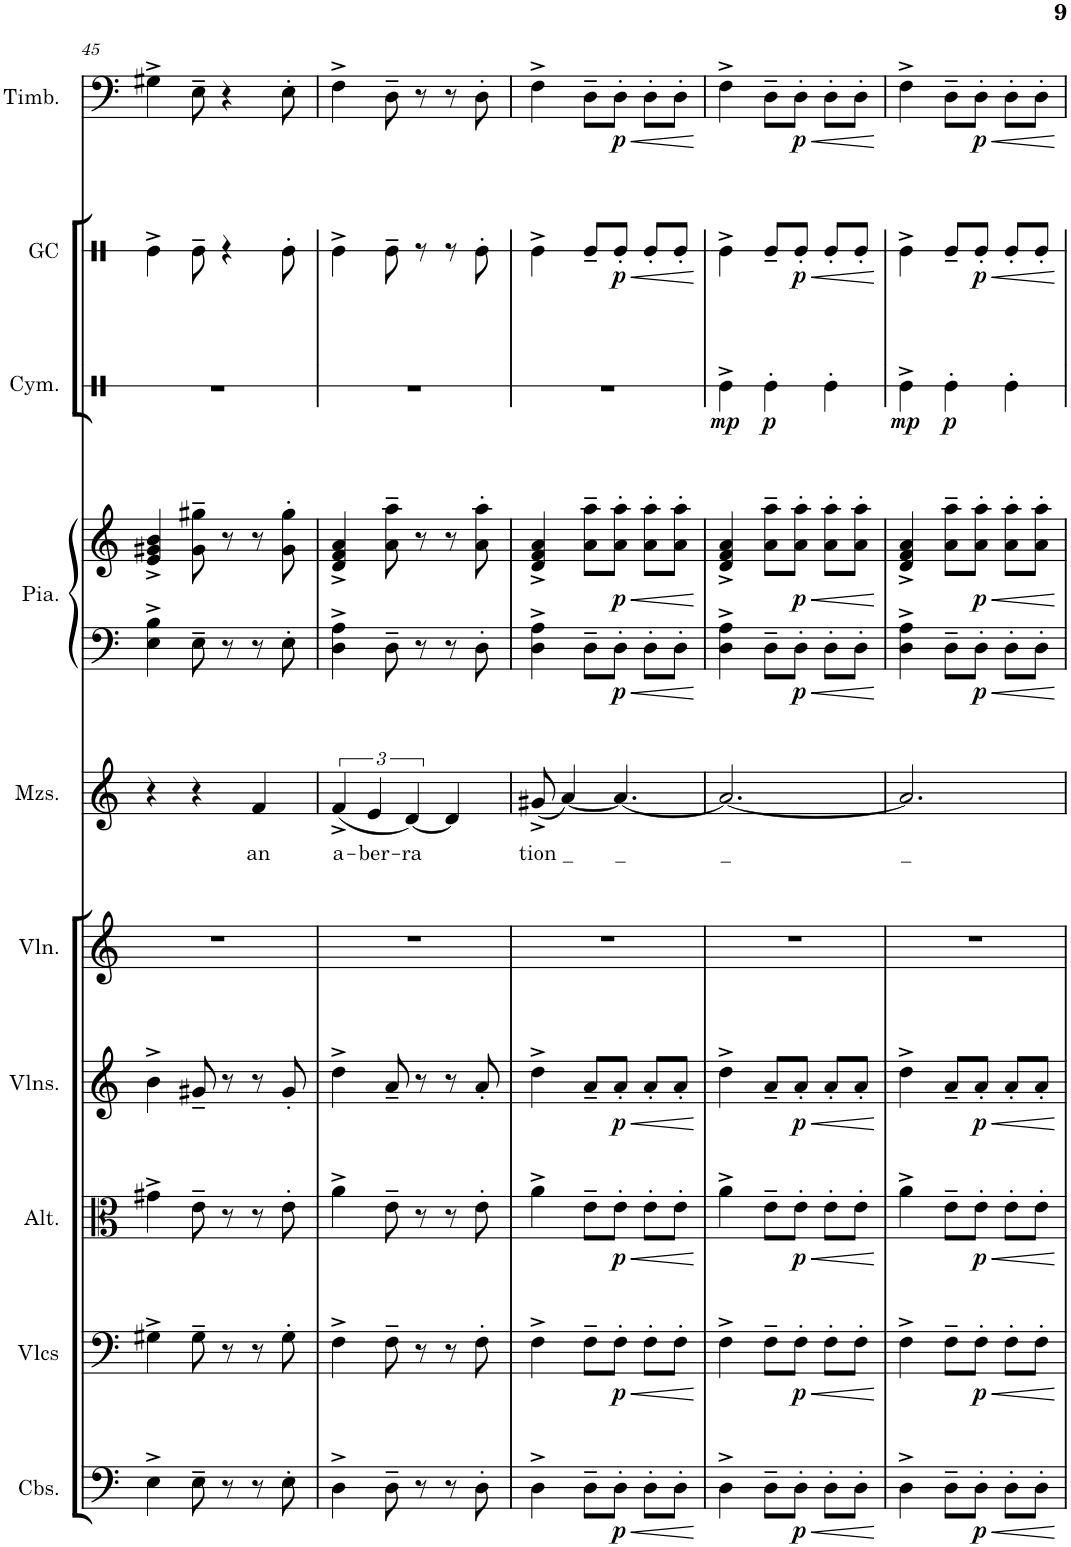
**kern	**dynam	**kern	**dynam	**kern	**dynam	**kern	**dynam	**kern	**kern	**text	**kern	**kern	**dynam	**kern	**dynam	**kern	**dynam	**kern	**dynam
*part10	*part10	*part9	*part9	*part8	*part8	*part7	*part7	*part6	*part5	*part5	*part4	*part4	*part4	*part3	*part3	*part2	*part2	*part1	*part1
*staff11	*staff11	*staff10	*staff10	*staff9	*staff9	*staff8	*staff8	*staff7	*staff6	*staff6	*staff5	*staff4	*staff4/5	*staff3	*staff3	*staff2	*staff2	*staff1	*staff1
*I"Contrebasses	*	*I"Violoncelles	*	*I"Altos	*	*I"Violons	*	*I"Violon	*I"Mezzo-soprano	*	*I"Piano	*	*	*I"Cymbales	*	*I"Grosse caisse	*	*I"Timbales	*
*I'Cbs.	*	*I'Vlcs	*	*I'Alt.	*	*I'Vlns.	*	*I'Vln.	*I'Mzs.	*	*I'Pia.	*	*	*I'Cym.	*	*I'GC	*	*I'Timb.	*
!!LO:PB:g=z
*clefF4	*	*clefF4	*	*clefC3	*	*clefG2	*	*clefG2	*clefG2	*	*clefF4	*clefG2	*	*clefX	*	*clefX	*	*clefF4	*
*Trd7c12	*	*	*	*	*	*	*	*	*	*	*	*	*	*	*	*	*	*	*
*k[]	*	*k[]	*	*k[]	*	*k[]	*	*k[]	*k[]	*	*k[]	*k[]	*	*k[]	*	*k[]	*	*k[]	*
*M3/4	*	*M3/4	*	*M3/4	*	*M3/4	*	*M3/4	*M3/4	*	*M3/4	*M3/4	*	*M3/4	*	*M3/4	*	*M3/4	*
=45	=45	=45	=45	=45	=45	=45	=45	=45	=45	=45	=45	=45	=45	=45	=45	=45	=45	=45	=45
4E^\	.	4G#X^\	.	4g#X^\	.	4b^\	.	2.r	4r	.	4E\^ 4B\^	4e/^ 4g#X/^ 4b/^	.	2.r	.	4Re^\	.	4G#X^\	.
8E~\	.	8G#~\	.	8e~\	.	8g#X~/	.	.	4r	.	8E~\	8g#\~ 8gg#X\~	.	.	.	8Re~\	.	8E~\	.
8r	.	8r	.	8r	.	8r	.	.	.	.	8r	8r	.	.	.	4r	.	4r	.
!	!	!	!	!	!	!	!	!	!	!LO:LY:b	!	!	!	!	!	!	!	!	!
8r	.	8r	.	8r	.	8r	.	.	4f/	an	8r	8r	.	.	.	.	.	.	.
8E'\	.	8G#'\	.	8e'\	.	8g#'/	.	.	.	.	8E'\	8g#\' 8gg#\'	.	.	.	8Re'\	.	8E'\	.
=46	=46	=46	=46	=46	=46	=46	=46	=46	=46	=46	=46	=46	=46	=46	=46	=46	=46	=46	=46
!	!	!	!	!	!	!	!	!	!	!LO:LY:b	!	!	!	!	!	!	!	!	!
4D^\	.	4F^\	.	4a^\	.	4dd^\	.	2.r	(6f^/	a-	4D\^ 4A\^	4d/^ 4f/^ 4a/^	.	2.r	.	4Re^\	.	4F^\	.
!	!	!	!	!	!	!	!	!	!	!LO:LY:b	!	!	!	!	!	!	!	!	!
.	.	.	.	.	.	.	.	.	6e/	-ber-	.	.	.	.	.	.	.	.	.
8D~\	.	8F~\	.	8e~\	.	8a~/	.	.	.	.	8D~\	8a\~ 8aa\~	.	.	.	8Re~\	.	8D~\	.
!	!	!	!	!	!	!	!	!	!	!LO:LY:b	!	!	!	!	!	!	!	!	!
.	.	.	.	.	.	.	.	.	[6d/)	-ra	.	.	.	.	.	.	.	.	.
8r	.	8r	.	8r	.	8r	.	.	.	.	8r	8r	.	.	.	8r	.	8r	.
8r	.	8r	.	8r	.	8r	.	.	4d/]	.	8r	8r	.	.	.	8r	.	8r	.
8D'\	.	8F'\	.	8e'\	.	8a'/	.	.	.	.	8D'\	8a\' 8aa\'	.	.	.	8Re'\	.	8D'\	.
=47	=47	=47	=47	=47	=47	=47	=47	=47	=47	=47	=47	=47	=47	=47	=47	=47	=47	=47	=47
!	!	!	!	!	!	!	!	!	!	!LO:LY:b	!	!	!	!	!	!	!	!	!
4D^\	.	4F^\	.	4a^\	.	4dd^\	.	2.r	(8g#X^/	-tion	4D\^ 4A\^	4d/^ 4f/^ 4a/^	.	2.r	.	4Re^\	.	4F^\	.
!	!	!	!	!	!	!	!	!	!	!LO:LY:b	!	!	!	!	!	!	!	!	!
.	.	.	.	.	.	.	.	.	[4a/)	_	.	.	.	.	.	.	.	.	.
8D~\L	.	8F~\L	.	8e~\L	.	8a~/L	.	.	.	.	8D~\L	8a\~ 8aa\~L	.	.	.	8Re~/L	.	8D~\L	.
!	!LO:HP:b	!	!LO:HP:b	!	!LO:HP:b	!	!LO:HP:b	!	!	!LO:LY:b	!	!	!LO:HP:b	!	!	!	!LO:HP:b	!	!LO:HP:b
!	!LO:DY:n=1:b	!	!LO:DY:n=1:b	!	!LO:DY:n=1:b	!	!LO:DY:n=1:b	!	!	!	!	!	!LO:DY:n=1:b=2	!	!	!	!	!	!
!	!	!	!	!	!	!	!	!	!	!	!	!	!LO:DY:n=2:b	!	!	!	!LO:DY:n=1:b	!	!LO:DY:n=1:b
8D'\J	< p	8F'\J	< p	8e'\J	< p	8a'/J	< p	.	4.a/_	_	8D'\J	8a\' 8aa\'J	< p p	.	.	8Re'/J	< p	8D'\J	< p
8D'\L	.	8F'\L	.	8e'\L	.	8a'/L	.	.	.	.	8D'\L	8a\' 8aa\'L	.	.	.	8Re'/L	.	8D'\L	.
8D'\J	.	8F'\J	.	8e'\J	.	8a'/J	.	.	.	.	8D'\J	8a\' 8aa\'J	.	.	.	8Re'/J	.	8D'\J	.
.	[	.	[	.	[	.	[	.	.	.	.	.	[	.	.	.	[	.	[
=48	=48	=48	=48	=48	=48	=48	=48	=48	=48	=48	=48	=48	=48	=48	=48	=48	=48	=48	=48
!	!	!	!	!	!	!	!	!	!	!LO:LY:b	!	!	!	!	!LO:DY:b	!	!	!	!
4D^\	.	4F^\	.	4a^\	.	4dd^\	.	2.r	2.a/_	_	4D\^ 4A\^	4d/^ 4f/^ 4a/^	.	4Re^\	mp	4Re^\	.	4F^\	.
!	!	!	!	!	!	!	!	!	!	!	!	!	!	!	!LO:DY:b	!	!	!	!
8D~\L	.	8F~\L	.	8e~\L	.	8a~/L	.	.	.	.	8D~\L	8a\~ 8aa\~L	.	4Re'\	p	8Re~/L	.	8D~\L	.
!	!LO:HP:b	!	!LO:HP:b	!	!LO:HP:b	!	!LO:HP:b	!	!	!	!	!	!LO:HP:b	!	!	!	!LO:HP:b	!	!LO:HP:b
!	!LO:DY:n=1:b	!	!LO:DY:n=1:b	!	!LO:DY:n=1:b	!	!LO:DY:n=1:b	!	!	!	!	!	!LO:DY:n=1:b=2	!	!	!	!	!	!
!	!	!	!	!	!	!	!	!	!	!	!	!	!LO:DY:n=2:b	!	!	!	!LO:DY:n=1:b	!	!LO:DY:n=1:b
8D'\J	< p	8F'\J	< p	8e'\J	< p	8a'/J	< p	.	.	.	8D'\J	8a\' 8aa\'J	< p p	.	.	8Re'/J	< p	8D'\J	< p
8D'\L	.	8F'\L	.	8e'\L	.	8a'/L	.	.	.	.	8D'\L	8a\' 8aa\'L	.	4Re'\	.	8Re'/L	.	8D'\L	.
8D'\J	.	8F'\J	.	8e'\J	.	8a'/J	.	.	.	.	8D'\J	8a\' 8aa\'J	.	.	.	8Re'/J	.	8D'\J	.
.	[	.	[	.	[	.	[	.	.	.	.	.	[	.	.	.	[	.	[
=49	=49	=49	=49	=49	=49	=49	=49	=49	=49	=49	=49	=49	=49	=49	=49	=49	=49	=49	=49
!	!	!	!	!	!	!	!	!	!	!LO:LY:b	!	!	!	!	!LO:DY:b	!	!	!	!
4D^\	.	4F^\	.	4a^\	.	4dd^\	.	2.r	2.a/]	_	4D\^ 4A\^	4d/^ 4f/^ 4a/^	.	4Re^\	mp	4Re^\	.	4F^\	.
!	!	!	!	!	!	!	!	!	!	!	!	!	!	!	!LO:DY:b	!	!	!	!
8D~\L	.	8F~\L	.	8e~\L	.	8a~/L	.	.	.	.	8D~\L	8a\~ 8aa\~L	.	4Re'\	p	8Re~/L	.	8D~\L	.
!	!LO:HP:b	!	!LO:HP:b	!	!LO:HP:b	!	!LO:HP:b	!	!	!	!	!	!LO:HP:b	!	!	!	!LO:HP:b	!	!LO:HP:b
!	!LO:DY:n=1:b	!	!LO:DY:n=1:b	!	!LO:DY:n=1:b	!	!LO:DY:n=1:b	!	!	!	!	!	!LO:DY:n=1:b=2	!	!	!	!	!	!
!	!	!	!	!	!	!	!	!	!	!	!	!	!LO:DY:n=2:b	!	!	!	!LO:DY:n=1:b	!	!LO:DY:n=1:b
8D'\J	< p	8F'\J	< p	8e'\J	< p	8a'/J	< p	.	.	.	8D'\J	8a\' 8aa\'J	< p p	.	.	8Re'/J	< p	8D'\J	< p
8D'\L	.	8F'\L	.	8e'\L	.	8a'/L	.	.	.	.	8D'\L	8a\' 8aa\'L	.	4Re'\	.	8Re'/L	.	8D'\L	.
8D'\J	.	8F'\J	.	8e'\J	.	8a'/J	.	.	.	.	8D'\J	8a\' 8aa\'J	.	.	.	8Re'/J	.	8D'\J	.
.	[	.	[	.	[	.	[	.	.	.	.	.	[	.	.	.	[	.	[
=	=	=	=	=	=	=	=	=	=	=	=	=	=	=	=	=	=	=	=
*-	*-	*-	*-	*-	*-	*-	*-	*-	*-	*-	*-	*-	*-	*-	*-	*-	*-	*-	*-
